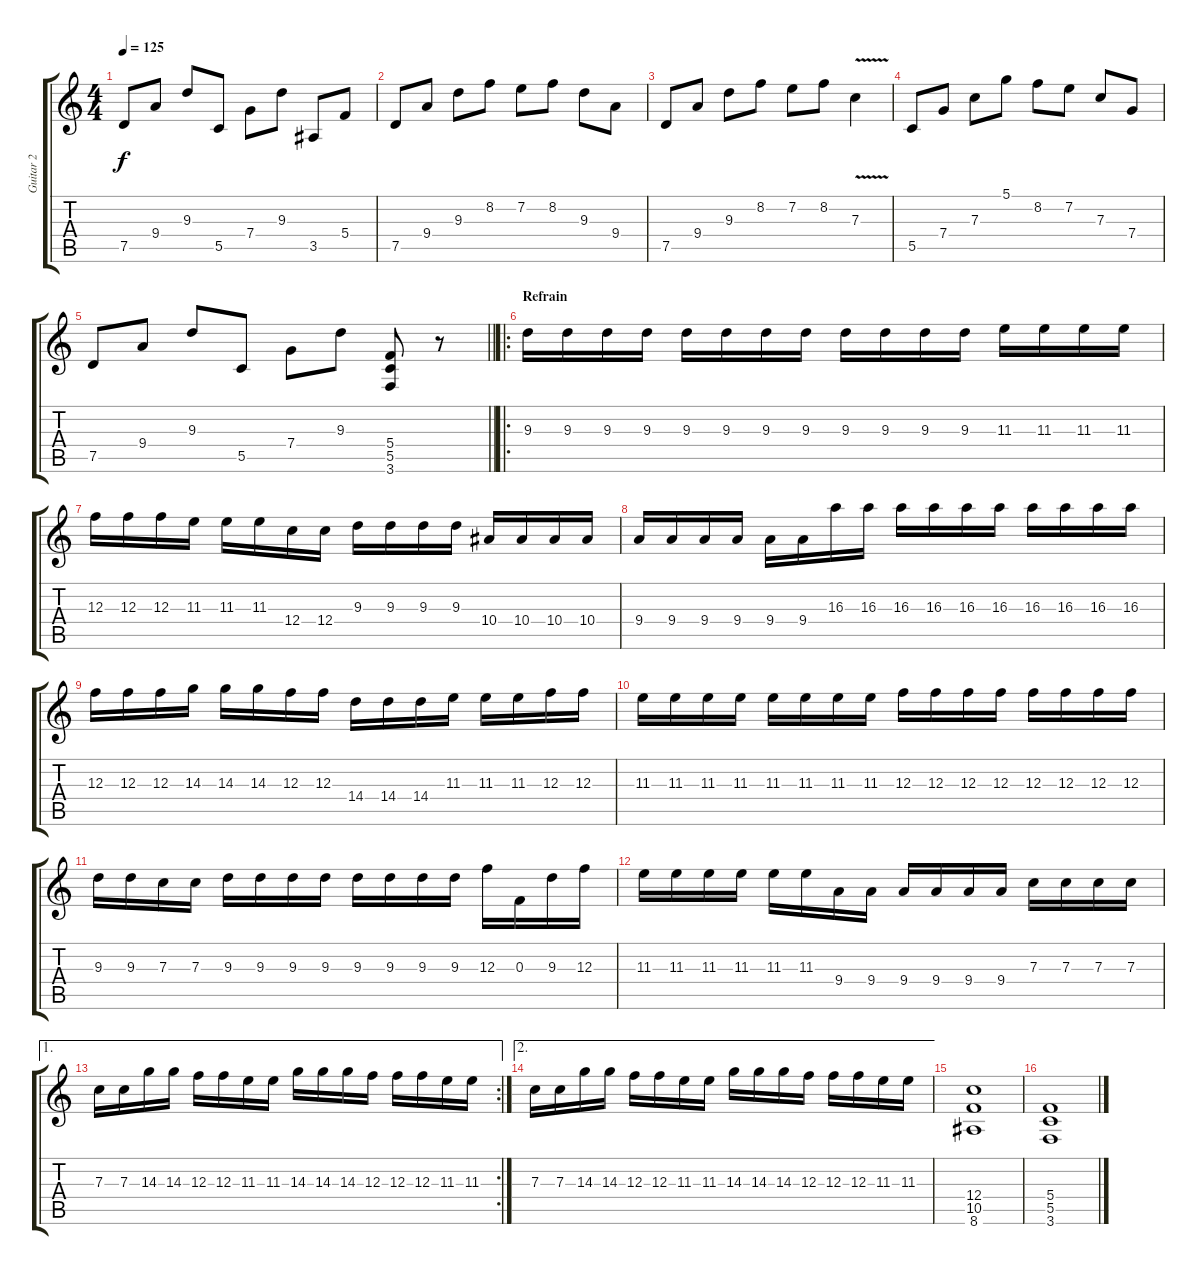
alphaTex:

\track ("Guitar 2" "Guitar 2") {instrument distortionguitar}
\staff {score tabs}
\tuning (D4 A3 F3 C3 G2 D2) {hide}
\ts (4 4)
\tempo 125
\clef g2
\ks c
7.5.8{dy f} 9.4.8 9.3.8 5.5.8 7.4.8 9.3.8 3.5.8 5.4.8 |
7.5.8 9.4.8 9.3.8 8.2.8 7.2.8 8.2.8 9.3.8 9.4.8 |
7.5.8 9.4.8 9.3.8 8.2.8 7.2.8 8.2.8 7.3{v}.4 |
5.5.8 7.4.8 7.3.8 5.1.8 8.2.8 7.2.8 7.3.8 7.4.8 |
\barLineRight lightlight
7.5.8 9.4.8 9.3.8 5.5.8 7.4.8 9.3.8 (5.4 5.5 3.6).8 r.8 |
\ro
\section ("" "Refrain")
9.3.16{instrument distortionguitar} 9.3.16 9.3.16 9.3.16 9.3.16 9.3.16 9.3.16 9.3.16 9.3.16 9.3.16 9.3.16 9.3.16 11.3.16 11.3.16 11.3.16 11.3.16 |
12.3.16 12.3.16 12.3.16 11.3.16 11.3.16 11.3.16 12.4.16 12.4.16 9.3.16 9.3.16 9.3.16 9.3.16 10.4.16 10.4.16 10.4.16 10.4.16 |
9.4.16 9.4.16 9.4.16 9.4.16 9.4.16 9.4.16 16.3.16 16.3.16 16.3.16 16.3.16 16.3.16 16.3.16 16.3.16 16.3.16 16.3.16 16.3.16 |
12.3.16 12.3.16 12.3.16 14.3.16 14.3.16 14.3.16 12.3.16 12.3.16 14.4.16 14.4.16 14.4.16 11.3.16 11.3.16 11.3.16 12.3.16 12.3.16 |
11.3.16 11.3.16 11.3.16 11.3.16 11.3.16 11.3.16 11.3.16 11.3.16 12.3.16 12.3.16 12.3.16 12.3.16 12.3.16 12.3.16 12.3.16 12.3.16 |
9.3.16 9.3.16 7.3.16 7.3.16 9.3.16 9.3.16 9.3.16 9.3.16 9.3.16 9.3.16 9.3.16 9.3.16 12.3.16 0.3.16 9.3.16 12.3.16 |
11.3.16 11.3.16 11.3.16 11.3.16 11.3.16 11.3.16 9.4.16 9.4.16 9.4.16 9.4.16 9.4.16 9.4.16 7.3.16 7.3.16 7.3.16 7.3.16 |
\ae 1
\rc 2
7.3.16 7.3.16 14.3.16 14.3.16 12.3.16 12.3.16 11.3.16 11.3.16 14.3.16 14.3.16 14.3.16 12.3.16 12.3.16 12.3.16 11.3.16 11.3.16 |
\ae 2
7.3.16 7.3.16 14.3.16 14.3.16 12.3.16 12.3.16 11.3.16 11.3.16 14.3.16 14.3.16 14.3.16 12.3.16 12.3.16 12.3.16 11.3.16 11.3.16 |
(12.4 10.5 8.6).1 |
(5.4 5.5 3.6).1
